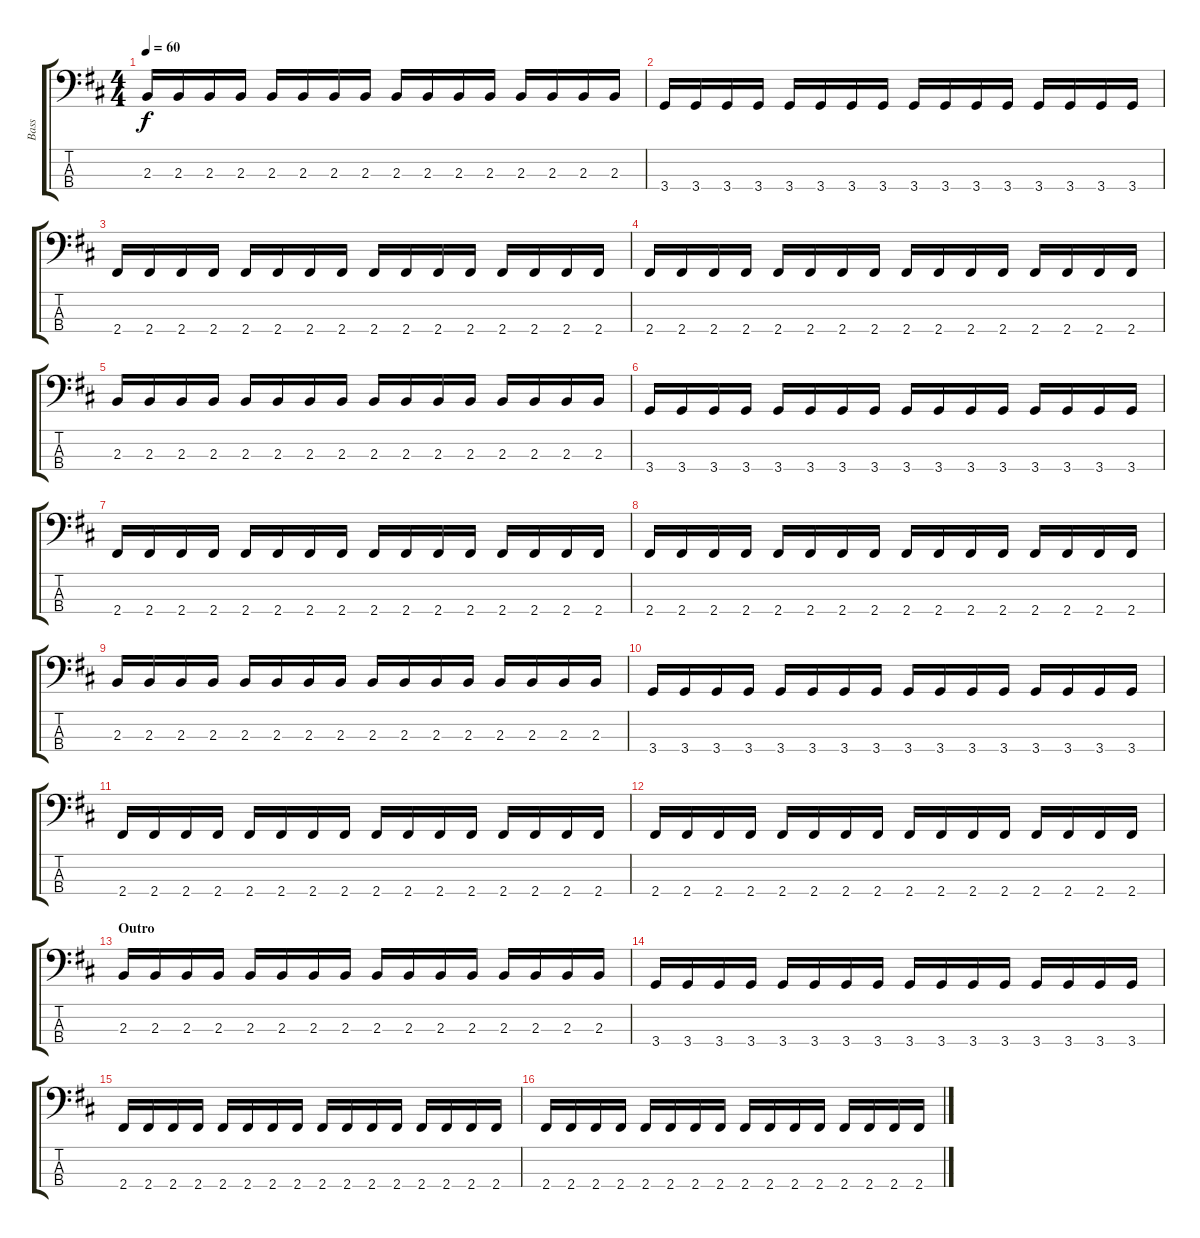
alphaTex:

\track ("Bass" "Bass") {instrument electricbasspick}
\staff {score tabs}
\tuning (G2 D2 A1 E1) {hide}
\ts (4 4)
\tempo 60
\clef f4
\ks bminor
2.3.16{dy f} 2.3.16 2.3.16 2.3.16 2.3.16 2.3.16 2.3.16 2.3.16 2.3.16 2.3.16 2.3.16 2.3.16 2.3.16 2.3.16 2.3.16 2.3.16 |
3.4.16 3.4.16 3.4.16 3.4.16 3.4.16 3.4.16 3.4.16 3.4.16 3.4.16 3.4.16 3.4.16 3.4.16 3.4.16 3.4.16 3.4.16 3.4.16 |
2.4.16 2.4.16 2.4.16 2.4.16 2.4.16 2.4.16 2.4.16 2.4.16 2.4.16 2.4.16 2.4.16 2.4.16 2.4.16 2.4.16 2.4.16 2.4.16 |
2.4.16 2.4.16 2.4.16 2.4.16 2.4.16 2.4.16 2.4.16 2.4.16 2.4.16 2.4.16 2.4.16 2.4.16 2.4.16 2.4.16 2.4.16 2.4.16 |
2.3.16 2.3.16 2.3.16 2.3.16 2.3.16 2.3.16 2.3.16 2.3.16 2.3.16 2.3.16 2.3.16 2.3.16 2.3.16 2.3.16 2.3.16 2.3.16 |
3.4.16 3.4.16 3.4.16 3.4.16 3.4.16 3.4.16 3.4.16 3.4.16 3.4.16 3.4.16 3.4.16 3.4.16 3.4.16 3.4.16 3.4.16 3.4.16 |
2.4.16 2.4.16 2.4.16 2.4.16 2.4.16 2.4.16 2.4.16 2.4.16 2.4.16 2.4.16 2.4.16 2.4.16 2.4.16 2.4.16 2.4.16 2.4.16 |
2.4.16 2.4.16 2.4.16 2.4.16 2.4.16 2.4.16 2.4.16 2.4.16 2.4.16 2.4.16 2.4.16 2.4.16 2.4.16 2.4.16 2.4.16 2.4.16 |
2.3.16 2.3.16 2.3.16 2.3.16 2.3.16 2.3.16 2.3.16 2.3.16 2.3.16 2.3.16 2.3.16 2.3.16 2.3.16 2.3.16 2.3.16 2.3.16 |
3.4.16 3.4.16 3.4.16 3.4.16 3.4.16 3.4.16 3.4.16 3.4.16 3.4.16 3.4.16 3.4.16 3.4.16 3.4.16 3.4.16 3.4.16 3.4.16 |
2.4.16 2.4.16 2.4.16 2.4.16 2.4.16 2.4.16 2.4.16 2.4.16 2.4.16 2.4.16 2.4.16 2.4.16 2.4.16 2.4.16 2.4.16 2.4.16 |
2.4.16 2.4.16 2.4.16 2.4.16 2.4.16 2.4.16 2.4.16 2.4.16 2.4.16 2.4.16 2.4.16 2.4.16 2.4.16 2.4.16 2.4.16 2.4.16 |
\section ("" "Outro")
2.3.16 2.3.16 2.3.16 2.3.16 2.3.16 2.3.16 2.3.16 2.3.16 2.3.16 2.3.16 2.3.16 2.3.16 2.3.16 2.3.16 2.3.16 2.3.16 |
3.4.16 3.4.16 3.4.16 3.4.16 3.4.16 3.4.16 3.4.16 3.4.16 3.4.16 3.4.16 3.4.16 3.4.16 3.4.16 3.4.16 3.4.16 3.4.16 |
2.4.16 2.4.16 2.4.16 2.4.16 2.4.16 2.4.16 2.4.16 2.4.16 2.4.16 2.4.16 2.4.16 2.4.16 2.4.16 2.4.16 2.4.16 2.4.16 |
2.4.16 2.4.16 2.4.16 2.4.16 2.4.16 2.4.16 2.4.16 2.4.16 2.4.16 2.4.16 2.4.16 2.4.16 2.4.16 2.4.16 2.4.16 2.4.16
